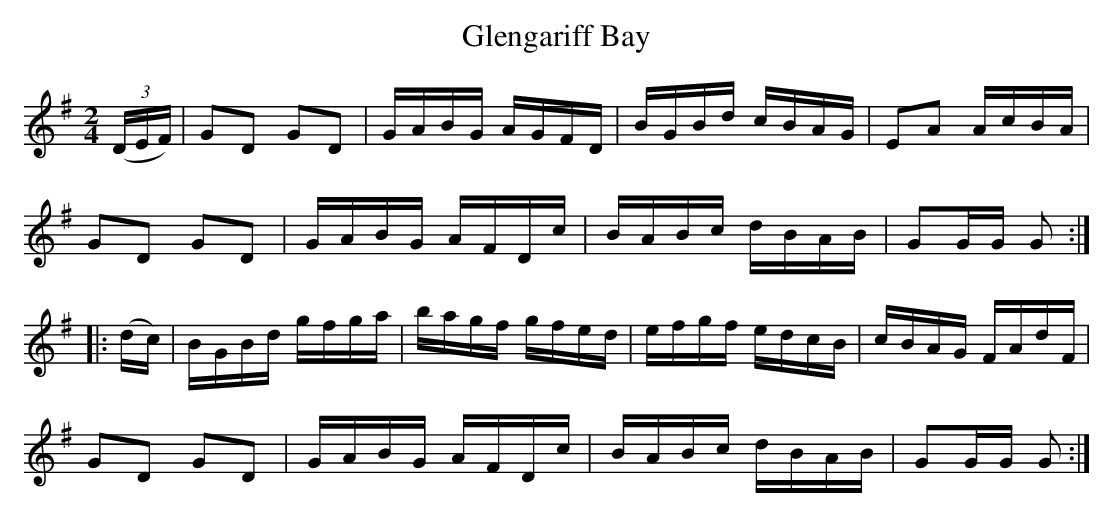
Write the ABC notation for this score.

X:1
T: Glengariff Bay
M: 2/4
L: 1/16
K: G
(3(DEF)|G2D2 G2D2|GABG AGFD|BGBd cBAG|E2A2 AcBA|
G2D2 G2D2|GABG AFDc|BABc dBAB|G2GG G2:|
|:(dc)|BGBd gfga|bagf gfed|efgf edcB|cBAG FAdF|
G2D2 G2D2|GABG AFDc|BABc dBAB|G2GG G2:|
